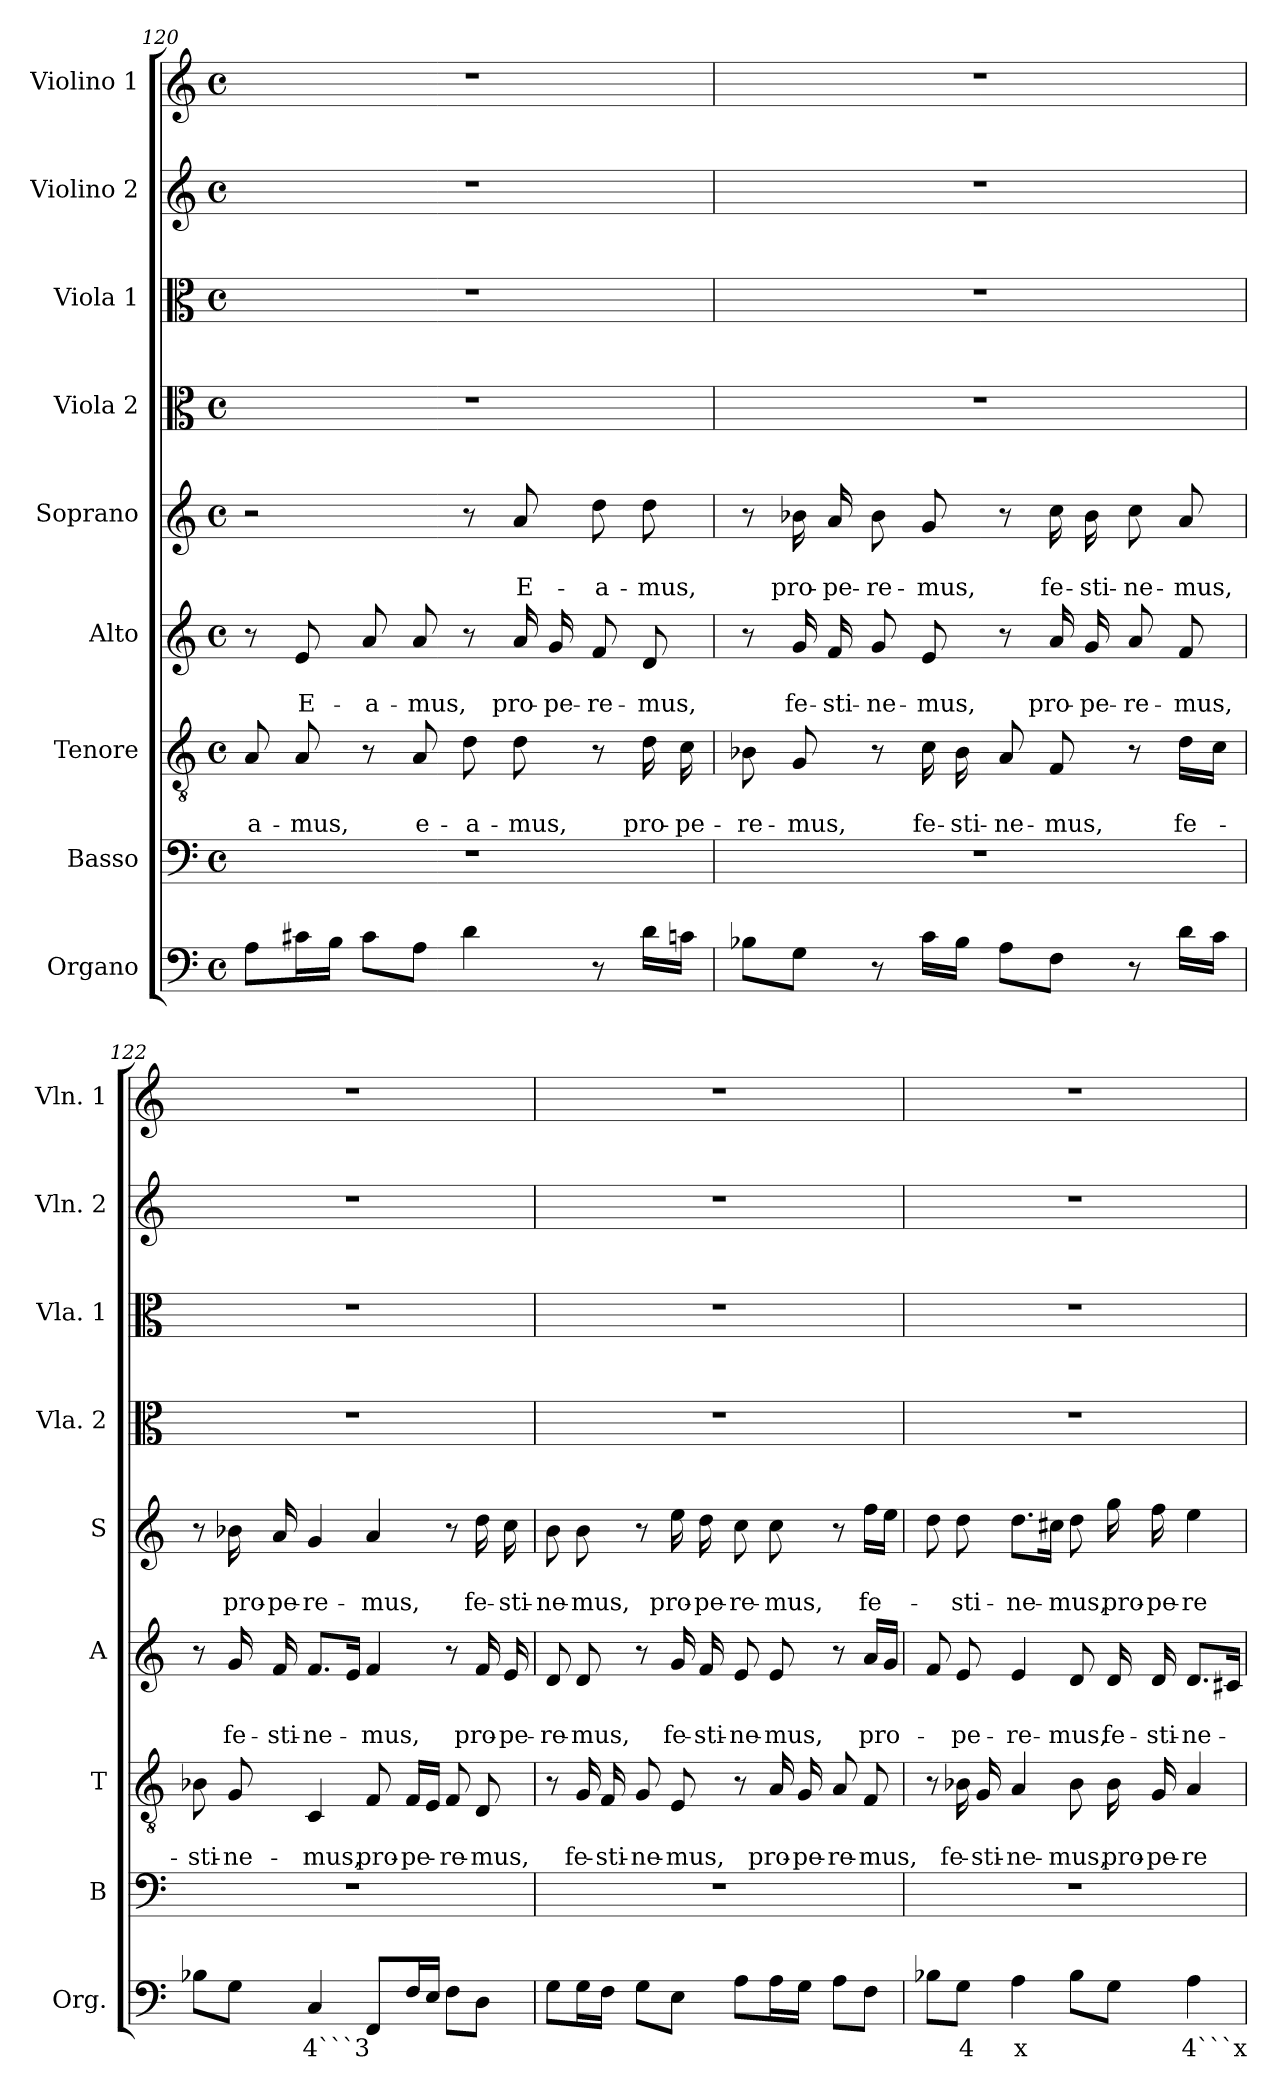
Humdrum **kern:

**kern	**text	**kern	**kern	**text	**text	**kern	**text	**text	**kern	**text	**text	**kern	**kern	**kern	**kern
*part9	*part9	*part8	*part7	*part7	*part7	*part6	*part6	*part6	*part5	*part5	*part5	*part4	*part3	*part2	*part1
*staff9	*staff9	*staff8	*staff7	*staff7	*staff7	*staff6	*staff6	*staff6	*staff5	*staff5	*staff5	*staff4	*staff3	*staff2	*staff1
*I"Organo	*	*I"Basso	*I"Tenore	*	*	*I"Alto	*	*	*I"Soprano	*	*	*I"Viola 2	*I"Viola 1	*I"Violino 2	*I"Violino 1
*I'Org.	*	*I'B	*I'T	*	*	*I'A	*	*	*I'S	*	*	*I'Vla. 2	*I'Vla. 1	*I'Vln. 2	*I'Vln. 1
*clefF4	*	*clefF4	*clefGv2	*	*	*clefG2	*	*	*clefG2	*	*	*clefC3	*clefC3	*clefG2	*clefG2
*k[]	*	*k[]	*k[]	*	*	*k[]	*	*	*k[]	*	*	*k[]	*k[]	*k[]	*k[]
*C:	*	*C:	*C:	*	*	*C:	*	*	*C:	*	*	*C:	*C:	*C:	*C:
*M4/4	*	*M4/4	*M4/4	*	*	*M4/4	*	*	*M4/4	*	*	*M4/4	*M4/4	*M4/4	*M4/4
*met(c)	*	*met(c)	*met(c)	*	*	*met(c)	*	*	*met(c)	*	*	*met(c)	*met(c)	*met(c)	*met(c)
=120	=120	=120	=120	=120	=120	=120	=120	=120	=120	=120	=120	=120	=120	=120	=120
!	!	!	!	!	!LO:LY:b	!	!	!	!	!	!	!	!	!	!
8A\L	.	1r	8A/	.	-a-	8r	.	.	2r	.	.	1r	1r	1r	1r
!	!	!	!	!	!LO:LY:b	!	!	!LO:LY:b	!	!	!	!	!	!	!
16c#X\L	.	.	8A/	.	-mus,	8e/	.	E-	.	.	.	.	.	.	.
16B\JJ	.	.	.	.	.	.	.	.	.	.	.	.	.	.	.
!	!	!	!	!	!	!	!	!LO:LY:b	!	!	!	!	!	!	!
8c#\L	.	.	8r	.	.	8a/	.	-a-	.	.	.	.	.	.	.
!	!	!	!	!	!LO:LY:b	!	!	!LO:LY:b	!	!	!	!	!	!	!
8A\J	.	.	8A/	.	e-	8a/	.	-mus,	.	.	.	.	.	.	.
!	!	!	!	!	!LO:LY:b	!	!	!	!	!	!	!	!	!	!
4d\	.	.	8d\	.	-a-	8r	.	.	8r	.	.	.	.	.	.
!	!	!	!	!	!LO:LY:b	!	!	!LO:LY:b	!	!	!LO:LY:b	!	!	!	!
.	.	.	8d\	.	-mus,	16a/	.	pro-	8a/	.	E-	.	.	.	.
!	!	!	!	!	!	!	!	!LO:LY:b	!	!	!	!	!	!	!
.	.	.	.	.	.	16g/	.	-pe-	.	.	.	.	.	.	.
!	!	!	!	!	!	!	!	!LO:LY:b	!	!	!LO:LY:b	!	!	!	!
8r	.	.	8r	.	.	8f/	.	-re-	8dd\	.	-a-	.	.	.	.
!	!	!	!	!	!LO:LY:b	!	!	!LO:LY:b	!	!	!LO:LY:b	!	!	!	!
16d\LL	.	.	16d\	.	pro-	8d/	.	-mus,	8dd\	.	-mus,	.	.	.	.
!	!	!	!	!	!LO:LY:b	!	!	!	!	!	!	!	!	!	!
16cn\JJ	.	.	16c\	.	-pe-	.	.	.	.	.	.	.	.	.	.
!!LO:PB:g=z
=121	=121	=121	=121	=121	=121	=121	=121	=121	=121	=121	=121	=121	=121	=121	=121
!	!	!	!	!	!LO:LY:b	!	!	!	!	!	!	!	!	!	!
8B-X\L	.	1r	8B-X\	.	-re-	8r	.	.	8r	.	.	1r	1r	1r	1r
!	!	!	!	!	!LO:LY:b	!	!	!LO:LY:b	!	!	!LO:LY:b	!	!	!	!
8G\J	.	.	8G/	.	-mus,	16g/	.	fe-	16b-X\	.	pro-	.	.	.	.
!	!	!	!	!	!	!	!	!LO:LY:b	!	!	!LO:LY:b	!	!	!	!
.	.	.	.	.	.	16f/	.	-sti-	16a/	.	-pe-	.	.	.	.
!	!	!	!	!	!	!	!	!LO:LY:b	!	!	!LO:LY:b	!	!	!	!
8r	.	.	8r	.	.	8g/	.	-ne-	8b-\	.	-re-	.	.	.	.
!	!	!	!	!	!LO:LY:b	!	!	!LO:LY:b	!	!	!LO:LY:b	!	!	!	!
16c\LL	.	.	16c\	.	fe-	8e/	.	-mus,	8g/	.	-mus,	.	.	.	.
!	!	!	!	!	!LO:LY:b	!	!	!	!	!	!	!	!	!	!
16B-\JJ	.	.	16B-\	.	-sti-	.	.	.	.	.	.	.	.	.	.
!	!	!	!	!	!LO:LY:b	!	!	!	!	!	!	!	!	!	!
8A\L	.	.	8A/	.	-ne-	8r	.	.	8r	.	.	.	.	.	.
!	!	!	!	!	!LO:LY:b	!	!	!LO:LY:b	!	!	!LO:LY:b	!	!	!	!
8F\J	.	.	8F/	.	-mus,	16a/	.	pro-	16cc\	.	fe-	.	.	.	.
!	!	!	!	!	!	!	!	!LO:LY:b	!	!	!LO:LY:b	!	!	!	!
.	.	.	.	.	.	16g/	.	-pe-	16b-\	.	-sti-	.	.	.	.
!	!	!	!	!	!	!	!	!LO:LY:b	!	!	!LO:LY:b	!	!	!	!
8r	.	.	8r	.	.	8a/	.	-re-	8cc\	.	-ne-	.	.	.	.
!	!	!	!	!	!LO:LY:b	!	!	!LO:LY:b	!	!	!LO:LY:b	!	!	!	!
16d\LL	.	.	16d\LL	.	fe-	8f/	.	-mus,	8a/	.	-mus,	.	.	.	.
16c\JJ	.	.	16c\JJ	.	.	.	.	.	.	.	.	.	.	.	.
=122	=122	=122	=122	=122	=122	=122	=122	=122	=122	=122	=122	=122	=122	=122	=122
!	!	!	!	!	!LO:LY:b	!	!	!	!	!	!	!	!	!	!
8B-X\L	.	1r	8B-X\	.	-sti-	8r	.	.	8r	.	.	1r	1r	1r	1r
!	!	!	!	!	!LO:LY:b	!	!	!LO:LY:b	!	!	!LO:LY:b	!	!	!	!
8G\J	.	.	8G/	.	-ne-	16g/	.	fe-	16b-X\	.	pro-	.	.	.	.
!	!	!	!	!	!	!	!	!LO:LY:b	!	!	!LO:LY:b	!	!	!	!
.	.	.	.	.	.	16f/	.	-sti-	16a/	.	-pe-	.	.	.	.
!	!LO:LY:b	!	!	!	!LO:LY:b	!	!	!LO:LY:b	!	!	!LO:LY:b	!	!	!	!
4C/	4```3	.	4C/	.	-mus,	8.f/L	.	-ne-	4g/	.	-re-	.	.	.	.
.	.	.	.	.	.	16e/Jk	.	.	.	.	.	.	.	.	.
!	!	!	!	!	!LO:LY:b	!	!	!LO:LY:b	!	!	!LO:LY:b	!	!	!	!
8FF/L	.	.	8F/	.	pro-	4f/	.	-mus,	4a/	.	-mus,	.	.	.	.
!	!	!	!	!	!LO:LY:b	!	!	!	!	!	!	!	!	!	!
16F/L	.	.	16F/LL	.	-pe-	.	.	.	.	.	.	.	.	.	.
16E/JJ	.	.	16E/JJ	.	.	.	.	.	.	.	.	.	.	.	.
!	!	!	!	!	!LO:LY:b	!	!	!	!	!	!	!	!	!	!
8F\L	.	.	8F/	.	-re-	8r	.	.	8r	.	.	.	.	.	.
!	!	!	!	!	!LO:LY:b	!	!	!LO:LY:b	!	!	!LO:LY:b	!	!	!	!
8D\J	.	.	8D/	.	-mus,	16f/	.	pro-	16dd\	.	fe-	.	.	.	.
!	!	!	!	!	!	!	!	!LO:LY:b	!	!	!LO:LY:b	!	!	!	!
.	.	.	.	.	.	16e/	.	-pe-	16cc\	.	-sti-	.	.	.	.
=123	=123	=123	=123	=123	=123	=123	=123	=123	=123	=123	=123	=123	=123	=123	=123
!	!	!	!	!	!	!	!	!LO:LY:b	!	!	!LO:LY:b	!	!	!	!
8G\L	.	1r	8r	.	.	8d/	.	-re-	8b\	.	-ne-	1r	1r	1r	1r
!	!	!	!	!	!LO:LY:b	!	!	!LO:LY:b	!	!	!LO:LY:b	!	!	!	!
16G\L	.	.	16G/	.	fe-	8d/	.	-mus,	8b\	.	-mus,	.	.	.	.
!	!	!	!	!	!LO:LY:b	!	!	!	!	!	!	!	!	!	!
16F\JJ	.	.	16F/	.	-sti-	.	.	.	.	.	.	.	.	.	.
!	!	!	!	!	!LO:LY:b	!	!	!	!	!	!	!	!	!	!
8G\L	.	.	8G/	.	-ne-	8r	.	.	8r	.	.	.	.	.	.
!	!	!	!	!	!LO:LY:b	!	!	!LO:LY:b	!	!	!LO:LY:b	!	!	!	!
8E\J	.	.	8E/	.	-mus,	16g/	.	fe-	16ee\	.	pro-	.	.	.	.
!	!	!	!	!	!	!	!	!LO:LY:b	!	!	!LO:LY:b	!	!	!	!
.	.	.	.	.	.	16f/	.	-sti-	16dd\	.	-pe-	.	.	.	.
!	!	!	!	!	!	!	!	!LO:LY:b	!	!	!LO:LY:b	!	!	!	!
8A\L	.	.	8r	.	.	8e/	.	-ne-	8cc\	.	-re-	.	.	.	.
!	!	!	!	!	!LO:LY:b	!	!	!LO:LY:b	!	!	!LO:LY:b	!	!	!	!
16A\L	.	.	16A/	.	pro-	8e/	.	-mus,	8cc\	.	-mus,	.	.	.	.
!	!	!	!	!	!LO:LY:b	!	!	!	!	!	!	!	!	!	!
16G\JJ	.	.	16G/	.	-pe-	.	.	.	.	.	.	.	.	.	.
!	!	!	!	!	!LO:LY:b	!	!	!	!	!	!	!	!	!	!
8A\L	.	.	8A/	.	-re-	8r	.	.	8r	.	.	.	.	.	.
!	!	!	!	!	!LO:LY:b	!	!	!LO:LY:b	!	!	!LO:LY:b	!	!	!	!
8F\J	.	.	8F/	.	-mus,	16a/LL	.	pro-	16ff\LL	.	fe-	.	.	.	.
.	.	.	.	.	.	16g/JJ	.	.	16ee\JJ	.	.	.	.	.	.
=124	=124	=124	=124	=124	=124	=124	=124	=124	=124	=124	=124	=124	=124	=124	=124
8B-X\L	.	1r	8r	.	.	8f/	.	.	8dd\	.	.	1r	1r	1r	1r
!	!LO:LY:b	!	!	!	!LO:LY:b	!	!	!LO:LY:b	!	!	!LO:LY:b	!	!	!	!
8G\J	4	.	16B-X\	.	fe-	8e/	.	-pe-	8dd\	.	-sti-	.	.	.	.
!	!	!	!	!	!LO:LY:b	!	!	!	!	!	!	!	!	!	!
.	.	.	16G/	.	-sti-	.	.	.	.	.	.	.	.	.	.
!	!LO:LY:b	!	!	!	!LO:LY:b	!	!	!LO:LY:b	!	!	!LO:LY:b	!	!	!	!
4A\	x	.	4A/	.	-ne-	4e/	.	-re-	8.dd\L	.	-ne-	.	.	.	.
.	.	.	.	.	.	.	.	.	16cc#X\Jk	.	.	.	.	.	.
!	!	!	!	!	!LO:LY:b	!	!	!LO:LY:b	!	!	!LO:LY:b	!	!	!	!
8B-\L	.	.	8B-\	.	-mus,	8d/	.	-mus,	8dd\	.	-mus,	.	.	.	.
!	!	!	!	!	!LO:LY:b	!	!	!LO:LY:b	!	!	!LO:LY:b	!	!	!	!
8G\J	.	.	16B-\	.	pro-	16d/	.	fe-	16gg\	.	pro-	.	.	.	.
!	!	!	!	!	!LO:LY:b	!	!	!LO:LY:b	!	!	!LO:LY:b	!	!	!	!
.	.	.	16G/	.	-pe-	16d/	.	-sti-	16ff\	.	-pe-	.	.	.	.
!	!LO:LY:b	!	!	!	!LO:LY:b	!	!	!LO:LY:b	!	!	!LO:LY:b	!	!	!	!
4A\	4```x	.	4A/	.	-re-	8.d/L	.	-ne-	4ee\	.	-re-	.	.	.	.
.	.	.	.	.	.	16c#X/Jk	.	.	.	.	.	.	.	.	.
=	=	=	=	=	=	=	=	=	=	=	=	=	=	=	=
*-	*-	*-	*-	*-	*-	*-	*-	*-	*-	*-	*-	*-	*-	*-	*-
